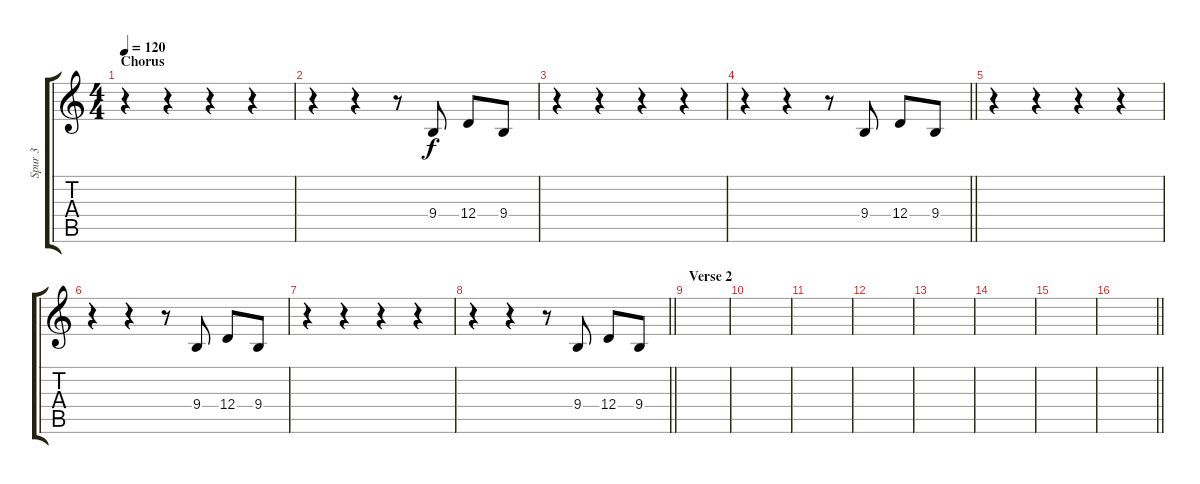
\track ("Spur 3" "Spur 3") {instrument trumpet}
\staff {score tabs}
\tuning (E4 B3 G3 D3 A2 E2) {hide}
\ts (4 4)
\section ("" "Chorus")
\tempo 120
\clef g2
\ks c
r.4{dy f} r.4 r.4 r.4 |
r.4 r.4 r.8 9.4.8 12.4.8 9.4.8 |
r.4 r.4 r.4 r.4 |
\barLineRight lightlight
r.4 r.4 r.8 9.4.8 12.4.8 9.4.8 |
r.4 r.4 r.4 r.4 |
r.4 r.4 r.8 9.4.8 12.4.8 9.4.8 |
r.4 r.4 r.4 r.4 |
\barLineRight lightlight
r.4 r.4 r.8 9.4.8 12.4.8 9.4.8 |
\section ("" "Verse 2")
|
|
|
|
|
|
|
\barLineRight lightlight
